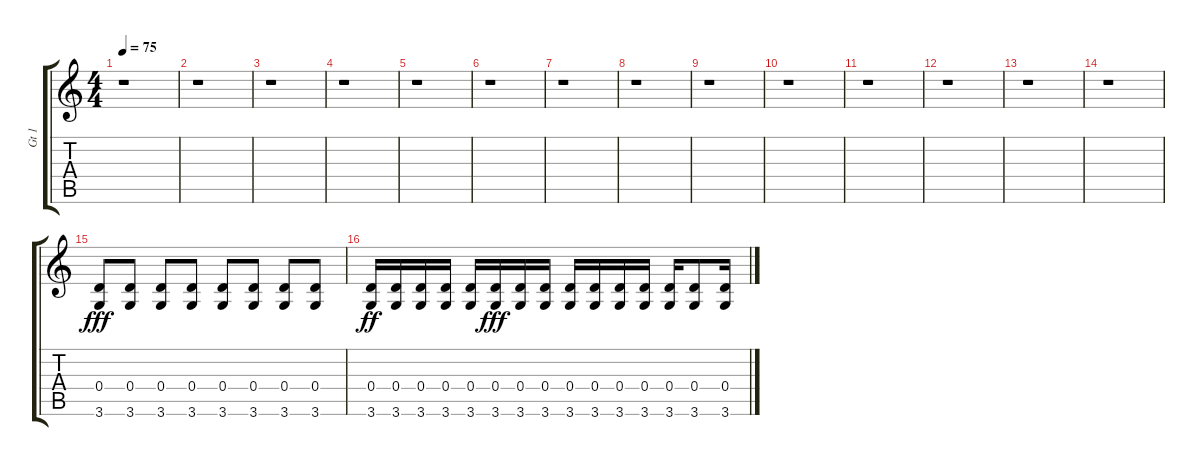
\track ("Gt 1" "Gt 1") {instrument distortionguitar}
\staff {score tabs}
\tuning (E4 B3 G3 D3 A2 E2) {hide}
\ts (4 4)
\tempo 75
\clef g2
\ks c
r.1{dy fff} |
r.1 |
r.1 |
r.1 |
r.1 |
r.1 |
r.1 |
r.1 |
r.1 |
r.1 |
r.1 |
r.1 |
r.1 |
r.1 |
(0.4 3.6).8 (0.4 3.6).8 (0.4 3.6).8 (0.4 3.6).8 (0.4 3.6).8 (0.4 3.6).8 (0.4 3.6).8 (0.4 3.6).8 |
(0.4 3.6).16{dy ff} (0.4 3.6).16 (0.4 3.6).16 (0.4 3.6).16 (0.4 3.6).16 (0.4 3.6).16{dy fff} (0.4 3.6).16 (0.4 3.6).16 (0.4 3.6).16 (0.4 3.6).16 (0.4 3.6).16 (0.4 3.6).16 (0.4 3.6).16 (0.4 3.6).8 (0.4 3.6).16
